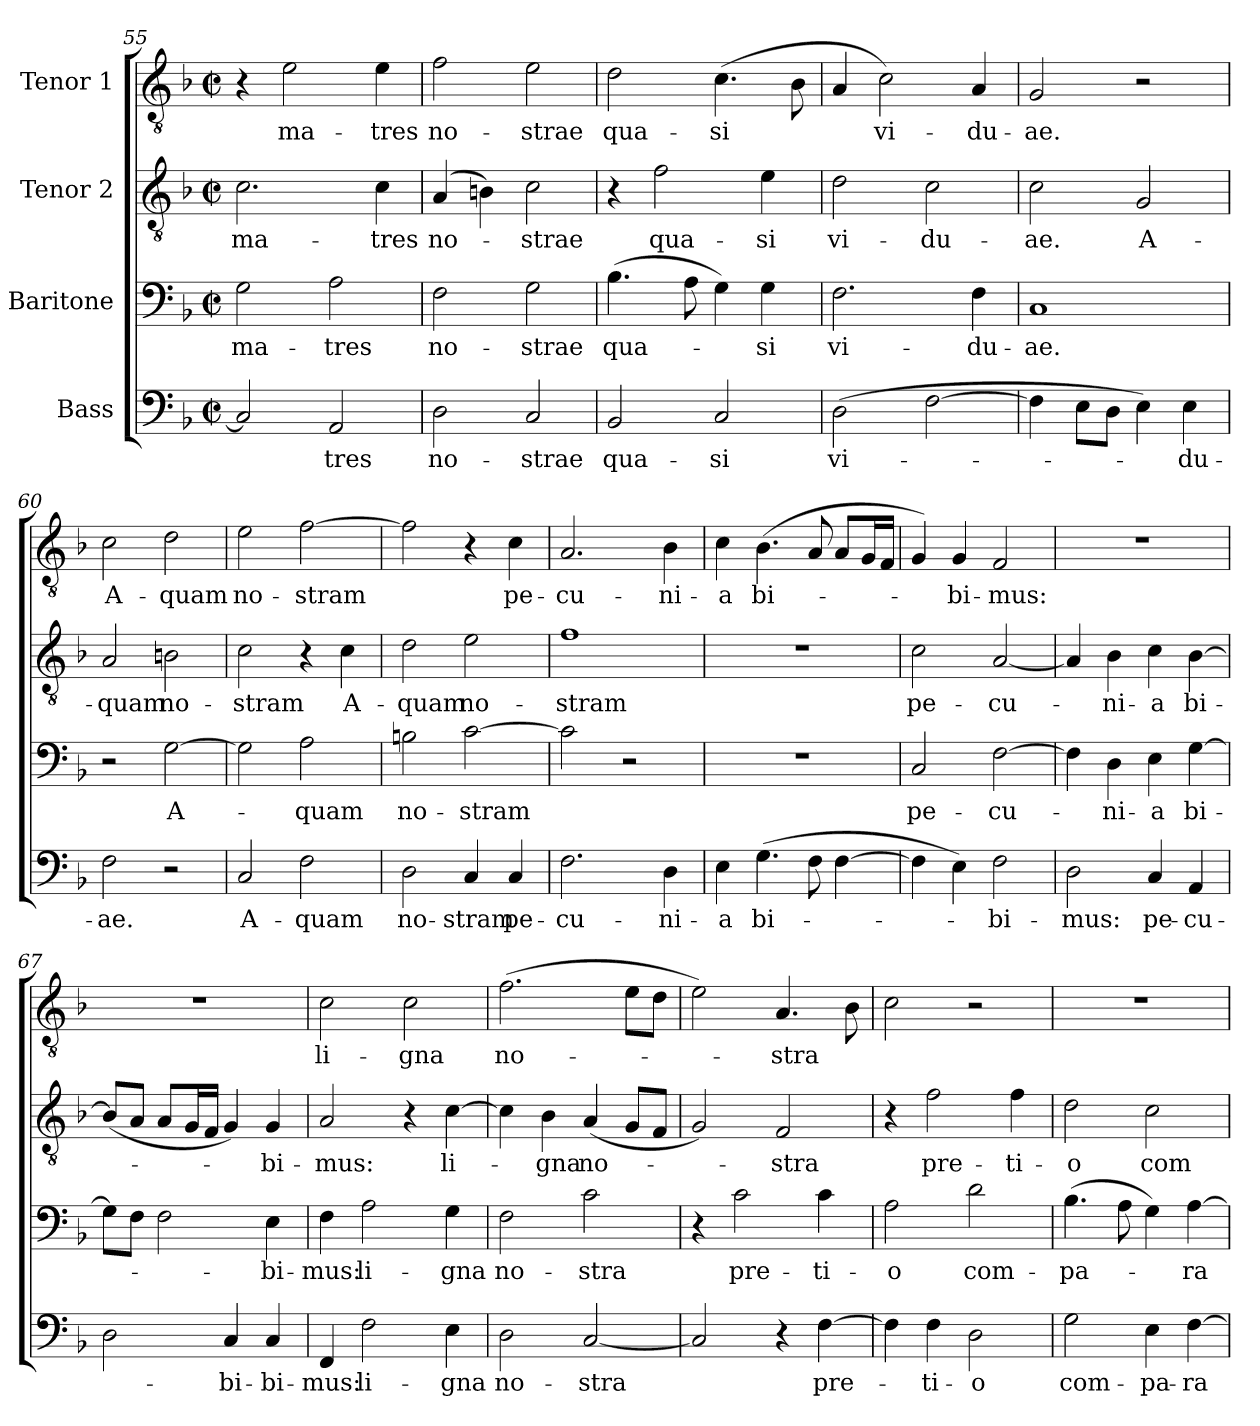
**kern	**text	**kern	**text	**kern	**text	**kern	**text
*part4	*part4	*part3	*part3	*part2	*part2	*part1	*part1
*staff4	*staff4	*staff3	*staff3	*staff2	*staff2	*staff1	*staff1
*I"Bass	*	*I"Baritone	*	*I"Tenor 2	*	*I"Tenor 1	*
!!LO:PB:g=z
*clefF4	*	*clefF4	*	*clefGv2	*	*clefGv2	*
*k[b-]	*	*k[b-]	*	*k[b-]	*	*k[b-]	*
*d:	*	*d:	*	*d:	*	*d:	*
*M2/2	*	*M2/2	*	*M2/2	*	*M2/2	*
*met(c|)	*	*met(c|)	*	*met(c|)	*	*met(c|)	*
=55	=55	=55	=55	=55	=55	=55	=55
2C/]	.	2G\	ma-	2.c\	ma-	4r	.
.	.	.	.	.	.	2e\	ma-
2AA/	-tres	2A\	-tres	.	.	.	.
.	.	.	.	4c\	-tres	4e\	-tres
=56	=56	=56	=56	=56	=56	=56	=56
2D\	no-	2F\	no-	(4A/	no-	2f\	no-
.	.	.	.	4Bn\)	.	.	.
2C/	-strae	2G\	-strae	2c\	-strae	2e\	-strae
=57	=57	=57	=57	=57	=57	=57	=57
2BB-/	qua-	(4.B-\	qua-	4r	.	2d\	qua-
.	.	.	.	2f\	qua-	.	.
.	.	8A\	.	.	.	.	.
2C/	-si	4G\)	.	.	.	(4.c\	-si
.	.	4G\	-si	4e\	-si	.	.
.	.	.	.	.	.	8B-\	.
=58	=58	=58	=58	=58	=58	=58	=58
(2D\	vi-	2.F\	vi-	2d\	vi-	4A/	.
.	.	.	.	.	.	2c\)	vi-
[2F\	.	.	.	2c\	-du-	.	.
.	.	4F\	-du-	.	.	4A/	-du-
=59	=59	=59	=59	=59	=59	=59	=59
4F\]	.	1C	-ae.	2c\	-ae.	2G/	-ae.
8E\L	.	.	.	.	.	.	.
8D\J	.	.	.	.	.	.	.
4E\)	.	.	.	2G/	A-	2r	.
4E\	-du-	.	.	.	.	.	.
=60	=60	=60	=60	=60	=60	=60	=60
2F\	-ae.	2r	.	2A/	-quam	2c\	A-
2r	.	[2G\	A-	2Bn\	no-	2d\	-quam
!!LO:LB:g=z
=61	=61	=61	=61	=61	=61	=61	=61
2C/	A-	2G\]	.	2c\	-stram	2e\	no-
2F\	-quam	2A\	-quam	4r	.	[2f\	-stram
.	.	.	.	4c\	A-	.	.
=62	=62	=62	=62	=62	=62	=62	=62
2D\	no-	2Bn\	no-	2d\	-quam	2f\]	.
4C/	-stram	[2c\	-stram	2e\	no-	4r	.
4C/	pe-	.	.	.	.	4c\	pe-
=63	=63	=63	=63	=63	=63	=63	=63
2.F\	-cu-	2c\]	.	1f	-stram	2.A/	-cu-
.	.	2r	.	.	.	.	.
4D\	-ni-	.	.	.	.	4B-\	-ni-
=64	=64	=64	=64	=64	=64	=64	=64
4E\	-a	1r	.	1r	.	4c\	-a
(4.G\	bi-	.	.	.	.	(4.B-\	bi-
8F\	.	.	.	.	.	8A/	.
[4F\	.	.	.	.	.	8A/L	.
.	.	.	.	.	.	16G/L	.
.	.	.	.	.	.	16F/JJ	.
=65	=65	=65	=65	=65	=65	=65	=65
4F\]	.	2C/	pe-	2c\	pe-	4G/)	.
4E\)	.	.	.	.	.	4G/	-bi-
2F\	-bi-	[2F\	-cu-	[2A/	-cu-	2F/	-mus:
=66	=66	=66	=66	=66	=66	=66	=66
2D\	-mus:	4F\]	.	4A/]	.	1r	.
.	.	4D\	-ni-	4B-\	-ni-	.	.
4C/	pe-	4E\	-a	4c\	-a	.	.
4AA/	-cu-	[4G\	bi-	[4B-\	bi-	.	.
!!LO:LB:g=z
=67	=67	=67	=67	=67	=67	=67	=67
2D\	.	8G\L]	.	(8B-/L]	.	1r	.
.	.	8F\J	.	8A/J	.	.	.
.	.	2F\	.	8A/L	.	.	.
.	.	.	.	16G/L	.	.	.
.	.	.	.	16F/JJ	.	.	.
4C/	-bi-	.	.	4G/)	.	.	.
4C/	-bi-	4E\	-bi-	4G/	-bi-	.	.
=68	=68	=68	=68	=68	=68	=68	=68
4FF/	-mus:	4F\	-mus:	2A/	-mus:	2c\	li-
2F\	li-	2A\	li-	.	.	.	.
.	.	.	.	4r	.	2c\	-gna
4E\	-gna	4G\	-gna	[4c\	li-	.	.
=69	=69	=69	=69	=69	=69	=69	=69
2D\	no-	2F\	no-	4c\]	.	(2.f\	no-
.	.	.	.	4B-\	-gna	.	.
[2C/	-stra	2c\	-stra	(4A/	no-	.	.
.	.	.	.	8G/L	.	8e\L	.
.	.	.	.	8F/J	.	8d\J	.
=70	=70	=70	=70	=70	=70	=70	=70
2C/]	.	4r	.	2G/)	.	2e\)	.
.	.	2c\	pre-	.	.	.	.
4r	.	.	.	2F/	-stra	4.A/	-stra
[4F\	pre-	4c\	-ti-	.	.	.	.
.	.	.	.	.	.	8B-\	.
=71	=71	=71	=71	=71	=71	=71	=71
4F\]	.	2A\	-o	4r	.	2c\	.
4F\	-ti-	.	.	2f\	pre-	.	.
2D\	-o	2d\	com-	.	.	2r	.
.	.	.	.	4f\	-ti-	.	.
=72	=72	=72	=72	=72	=72	=72	=72
2G\	com-	(4.B-\	-pa-	2d\	-o	1r	.
.	.	8A\	.	.	.	.	.
4E\	-pa-	4G\)	.	2c\	com-	.	.
[4F\	-ra-	[4A\	-ra-	.	.	.	.
=	=	=	=	=	=	=	=
*-	*-	*-	*-	*-	*-	*-	*-
